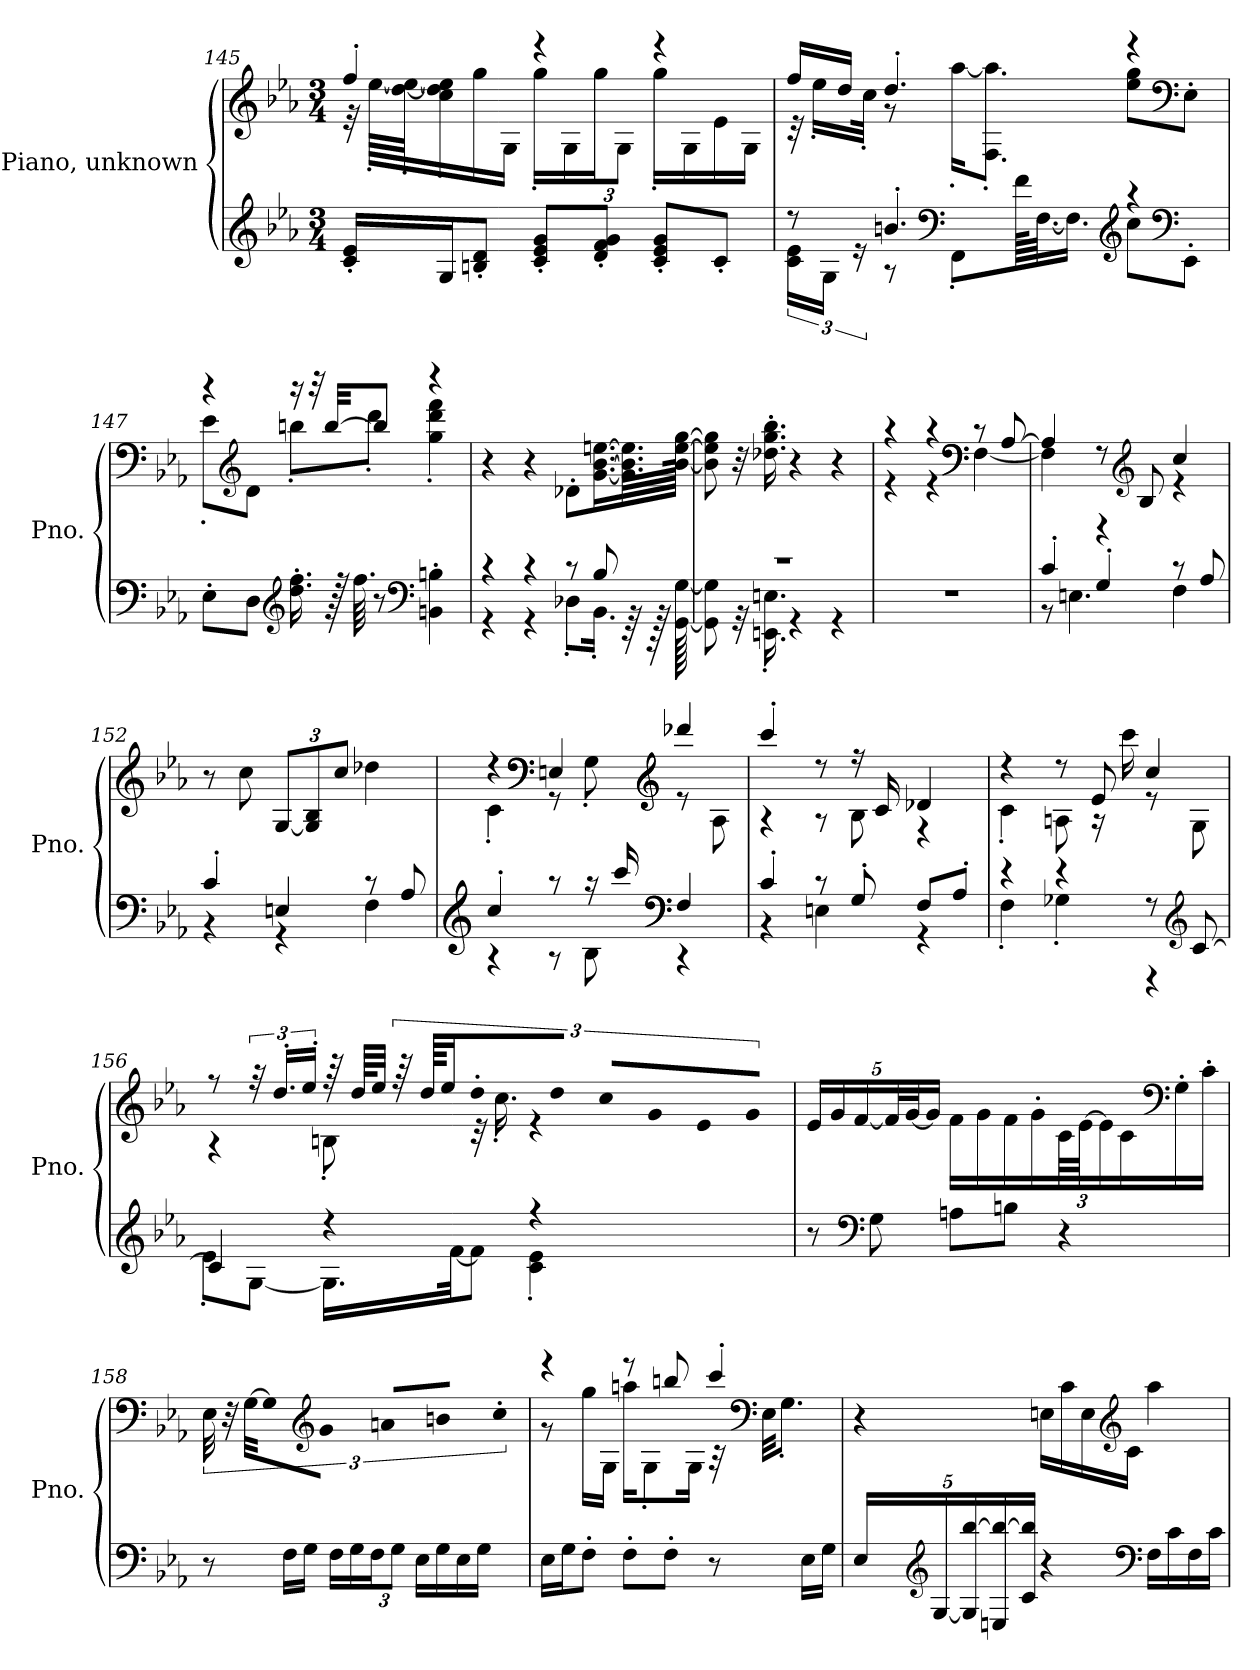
**kern	**kern
*part1	*part1
*staff2	*staff1
*I"Piano, unknown	*
*I'Pno.	*
!!LO:LB:g=z
*clefG2	*clefG2
*k[b-e-a-]	*k[b-e-a-]
*M3/4	*M3/4
=145	=145
*	*^
16c/' 16e-/'LL	4ff'/	32r
.	.	[64ee-'\LLLL
.	.	[64dd\' 64ee-\_'JJ
16G/J	.	16cc\' 16dd\]' 16ee-\]'
8Bn/' 8d/'J	.	16gg\
.	.	16G\JJ
8c/' 8e-/' 8g/'L	4r	16gg'\LL
.	.	16G\
*	*	*Xbrackettup
8d/' 8f/' 8g/'J	.	24gg\J
.	.	12G\J
8c/' 8e-/' 8g/'L	4r	16gg'\LL
.	.	16G\
8c'/J	.	16e-\
.	.	16G\JJ
=146	=146	=146
*^	*	*
8r	24c\ 24e-\LL	16ff/LL	32r
.	.	.	16ee-'\LL
.	24G\JJ	.	.
.	.	16dd/JJ	.
.	24r	.	.
.	.	.	32cc'\JJk
4.bn'/	8r	4.dd'/	8r
*clefF4	*	*	*
.	8FF'\L	.	[16aa-'\KL
.	.	.	8.F\' 8.aa-\]'J
.	128f\KLLL	.	.
.	[64.F\JJ	.	.
.	16.F\JJ]	.	.
*clefG2	*	*	*
4r	8cc\L	4r	8ee-\ 8gg\L
*clefF4	*	*clefF4	*
.	8EE-'\J	.	8E-'\J
*v	*v	*	*
!!LO:LB:g=z	!!
=147	=147	=147
8E-'\L	4r	8e-'\L
*	*clefG2	*
8D\J	.	8d\J
*clefG2	*	*
16.dd\' 16.ff\'	16r	8bbn'\L
.	32r	.
128r	[32bb/KKL	.
64.ff\	.	.
8r	8bb/J]	8ddd'\J
*clefF4	*	*
4BBn\' 4Bn\'	4r	4gg\' 4ddd\' 4fff\'
*	*v	*v
=148	=148
*^	*
4r	4r	4r
4r	4r	4r
8r	8D-X'\L	8d-X'\L
8B-/	16.BB-'\Jk	[16.g\ [16.b-\ [16.een\L
.	64r	64.g\] 64.b-\] 64.ee\]LL
.	128r	.
.	[128GG\ [128G\	[128b-\ [128ee\ [128gg\JJJJk
=149	=149	=149
2.r	8GG\] 8G\]	8b-\] 8ee\] 8gg\]
.	32r	32r
.	16.EEn\' 16.En\'	16.dd-X\' 16.gg\' 16.bb-\'
.	4r	4r
.	4r	4r
*v	*v	*
=150	=150
*	*^
2.r	4r	4r
.	4r	4r
*	*clefF4	*
.	8r	[4F\
.	[8A-/	.
!!LO:LB:g=z	!!
=151	=151	=151
*^	*	*
4c'/	8r	4A-/]	4F\]
.	4.En\	.	.
4G'/	.	8r	4r
*	*	*clefG2	*
.	.	8B-/	.
8r	4F\	4cc/	4r
8A-/	.	.	.
*	*	*v	*v
=152	=152	=152
4c'/	4r	8r
.	.	8cc\
4En/	4r	[12G/L
.	.	12G/] 12B-/
.	.	12cc/J
8r	4F\	4dd-X\
8A-/	.	.
=153	=153	=153
*clefG2	*	*
*	*	*^
4cc'/	4r	4r	4c'\
*	*	*clefF4	*
8r	8r	4En/	8r
16r	8B-\	.	8G'\
16ccc/	.	.	.
*clefF4	*	*clefG2	*
4F/	4r	4ddd-X/	8r
.	.	.	8A-\
=154	=154	=154	=154
4c'/	4r	4ccc'/	4r
8r	4En\	8r	8r
8G'/	.	16r	8B-\
.	.	16c/	.
8F/L	4r	4d-X/	4r
8A-'/J	.	.	.
!!LO:PB:g=z	!!
=155	=155	=155	=155
4r	4F'\	4r	4c'\
4r	4G-X'\	8r	8An\
.	.	8e-/	16r
.	.	.	16ccc\
8r	4r	4cc/	8r
*clefG2	*	*	*
[8c/	.	.	8G\
=156	=156	=156	=156
4c/]	8e-'\L	8r	4r
*	*	*brackettup	*
.	[8G\J	48r	.
.	.	24.dd'/LL	.
.	.	24ee-'/JJ	.
4r	16.G\LL]	64r	8Bn'\
.	.	64dd/KLLL	.
.	.	32ee-/JJJ	.
.	.	96r	.
.	.	96dd/KKLL	.
.	.	24ee-/	.
.	[32f\JK	.	.
.	8f\J]	16dd'/	32r
.	.	.	16.cc'\
.	.	16dd/JJ	.
4r	4c\' 4e-\'	16cc/LL	4r
.	.	16g/	.
.	.	16e-/	.
.	.	16g/JJ	.
*v	*v	*	*
*	*v	*v
!!LO:LB:g=z
=157	=157
*	*Xbrackettup
8r	20e-/LL
.	20g/
.	[20f/
*clefF4	*
8G\	.
.	40f/L]
.	[40g/J
.	20g/JJ]
8An\L	16f\LL
.	16g\
8Bn\J	16f\
.	16g'\
4r	96c\LL
.	[96e-\JJ
.	24e-\]
.	16c\
*	*clefF4
.	16G'\
.	16c'\JJ
=158	=158
*	*brackettup
8r	48E-\
.	48r
.	[48G\KLL
.	16G\J]
*	*clefG2
16F\LL	8g\J
16G\JJ	.
16F\LL	8an/L
16G\	.
*Xbrackettup	*
24F\J	8bn/J
12G\J	.
16E-\LL	4cc'\
16G\	.
16E-\	.
16G\JJ	.
!!LO:LB:g=z
=159	=159
*	*^
16E-\LL	4r	8r
16G\J	.	.
8F'\J	.	16gg\LL
.	.	16G\JJ
8F'\L	8r	16aan\KL
.	.	8G'\
8F'\J	8bbn/	.
.	.	16G\Jk
8r	4ccc'/	32r
*	*clefF4	*
.	.	32E-\KKL
.	.	8.G'\J
16E-\LL	.	.
16G\JJ	.	.
*	*v	*v
=160	=160
20E-/LL	4r
*clefG2	*
[20G/	.
20G/] [20bb-/	.
20En/ 20bb-/_	.
20c/ 20bb-/]JJ	.
4r	16En\LL
.	16c\
.	16E\
*	*clefG2
.	16c\JJ
*clefF4	*
16F\LL	4aa-\
16c\	.
16F\	.
16c\JJ	.
=	=
*-	*-
